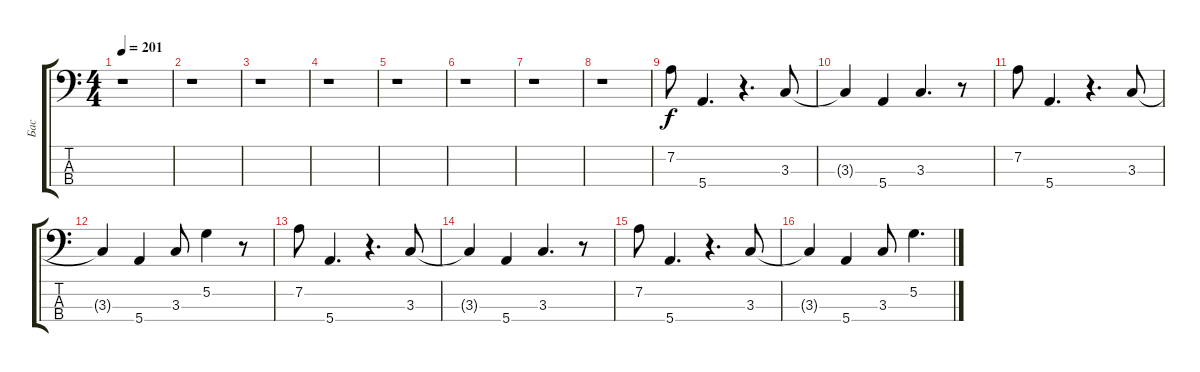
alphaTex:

\track ("Бас" "Бас") {instrument electricbasspick}
\staff {score tabs}
\tuning (G2 D2 A1 E1) {hide}
\ts (4 4)
\tempo 201
\clef f4
\ks c
r.1{dy f} |
r.1 |
r.1 |
r.1 |
r.1 |
r.1 |
r.1 |
r.1 |
7.2.8 5.4.4{d} r.4{d} 3.3.8 |
3.3{t}.4 5.4.4 3.3.4{d} r.8 |
7.2.8 5.4.4{d} r.4{d} 3.3.8 |
3.3{t}.4 5.4.4 3.3.8 5.2.4 r.8 |
7.2.8 5.4.4{d} r.4{d} 3.3.8 |
3.3{t}.4 5.4.4 3.3.4{d} r.8 |
7.2.8 5.4.4{d} r.4{d} 3.3.8 |
3.3{t}.4 5.4.4 3.3.8 5.2.4{d}
